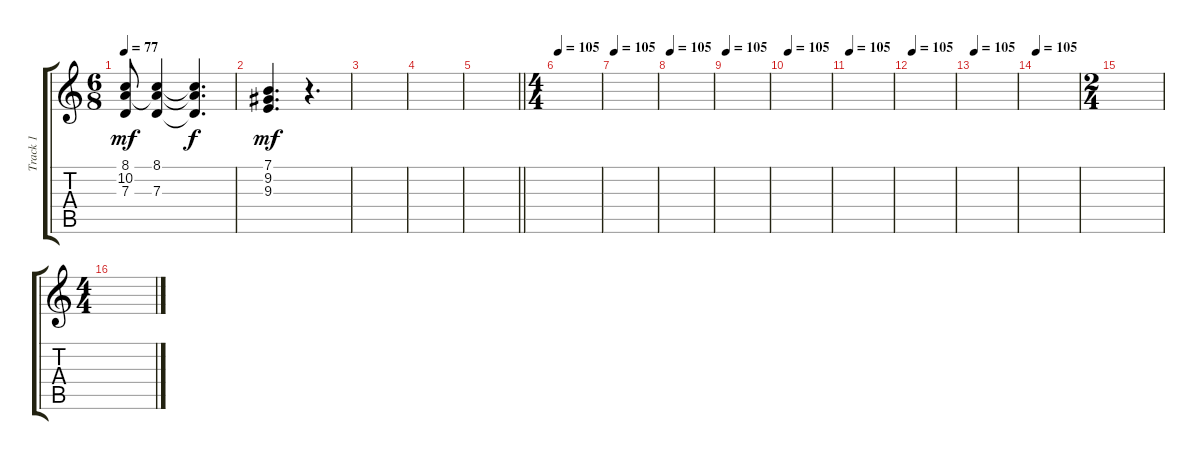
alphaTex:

\track ("Track 1" "Track 1") {instrument tenorsax}
\staff {score tabs}
\tuning (E4 B3 G3 D3 A2 E2) {hide}
\ts (6 8)
\tempo 77
\clef g2
\ks c
(8.1 10.2 7.3).8{dy mf} (8.1 10.2{t} 7.3).4 (8.1{t} 10.2{t} 7.3{t}).4{d dy f} |
(7.1 9.2 9.3).4{d dy mf} r.4{d} |
|
|
\barLineRight lightlight
|
\ts (4 4)
\tempo 105
|
\tempo 105
|
\tempo 105
|
\tempo 105
|
\tempo 105
|
\tempo 105
|
\tempo 105
|
\tempo 105
|
\tempo 105
|
\ts (2 4)
|
\ts (4 4)
